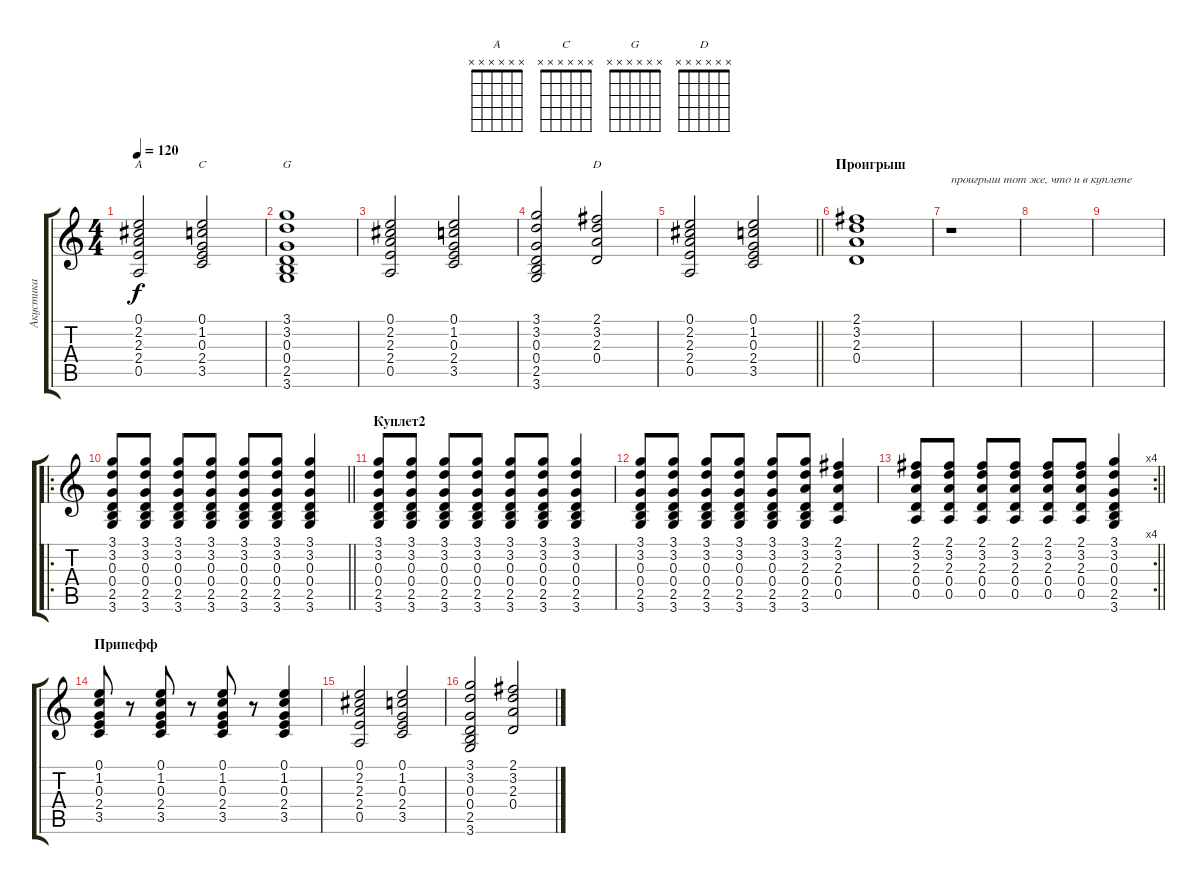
\track ("Акустика" "Акустика") {instrument acousticguitarnylon}
\staff {score tabs}
\tuning (E4 B3 G3 D3 A2 E2) {hide}
\chord ("A" x x x x x x)
\chord ("C" x x x x x x)
\chord ("G" x x x x x x)
\chord ("D" x x x x x x)
\ts (4 4)
\tempo 120
\clef g2
\ks c
(0.1 2.2 2.3 2.4 0.5).2{ch "A" dy f} (0.1 1.2 0.3 2.4 3.5).2{ch "C"} |
(3.1 3.2 0.3 0.4 2.5 3.6).1{ch "G"} |
(0.1 2.2 2.3 2.4 0.5).2 (0.1 1.2 0.3 2.4 3.5).2 |
(3.1 3.2 0.3 0.4 2.5 3.6).2 (2.1 3.2 2.3 0.4).2{ch "D"} |
\barLineRight lightlight
(0.1 2.2 2.3 2.4 0.5).2 (0.1 1.2 0.3 2.4 3.5).2 |
\section ("" "Проигрыш")
(2.1 3.2 2.3 0.4).1 |
r.1{txt "проигрыш тот же, что и в куплете"} |
|
|
\ro
\barLineRight lightlight
(3.1 3.2 0.3 0.4 2.5 3.6).8 (3.1 3.2 0.3 0.4 2.5 3.6).8 (3.1 3.2 0.3 0.4 2.5 3.6).8 (3.1 3.2 0.3 0.4 2.5 3.6).8 (3.1 3.2 0.3 0.4 2.5 3.6).8 (3.1 3.2 0.3 0.4 2.5 3.6).8 (3.1 3.2 0.3 0.4 2.5 3.6).4 |
\section ("" "Куплет2")
(3.1 3.2 0.3 0.4 2.5 3.6).8 (3.1 3.2 0.3 0.4 2.5 3.6).8 (3.1 3.2 0.3 0.4 2.5 3.6).8 (3.1 3.2 0.3 0.4 2.5 3.6).8 (3.1 3.2 0.3 0.4 2.5 3.6).8 (3.1 3.2 0.3 0.4 2.5 3.6).8 (3.1 3.2 0.3 0.4 2.5 3.6).4 |
(3.1 3.2 0.3 0.4 2.5 3.6).8 (3.1 3.2 0.3 0.4 2.5 3.6).8 (3.1 3.2 0.3 0.4 2.5 3.6).8 (3.1 3.2 0.3 0.4 2.5 3.6).8 (3.1 3.2 0.3 0.4 2.5 3.6).8 (3.1 3.2 2.3 0.4 2.5 3.6).8 (2.1 3.2 2.3 0.4 0.5).4 |
\rc 4
\barLineRight lightlight
(2.1 3.2 2.3 0.4 0.5).8 (2.1 3.2 2.3 0.4 0.5).8 (2.1 3.2 2.3 0.4 0.5).8 (2.1 3.2 2.3 0.4 0.5).8 (2.1 3.2 2.3 0.4 0.5).8 (2.1 3.2 2.3 0.4 0.5).8 (3.1 3.2 0.3 0.4 2.5 3.6).4 |
\section ("" "Припефф")
(0.1 1.2 0.3 2.4 3.5).8 r.8 (0.1 1.2 0.3 2.4 3.5).8 r.8 (0.1 1.2 0.3 2.4 3.5).8 r.8 (0.1 1.2 0.3 2.4 3.5).4 |
(0.1 2.2 2.3 2.4 0.5).2 (0.1 1.2 0.3 2.4 3.5).2 |
(3.1 3.2 0.3 0.4 2.5 3.6).2 (2.1 3.2 2.3 0.4).2
